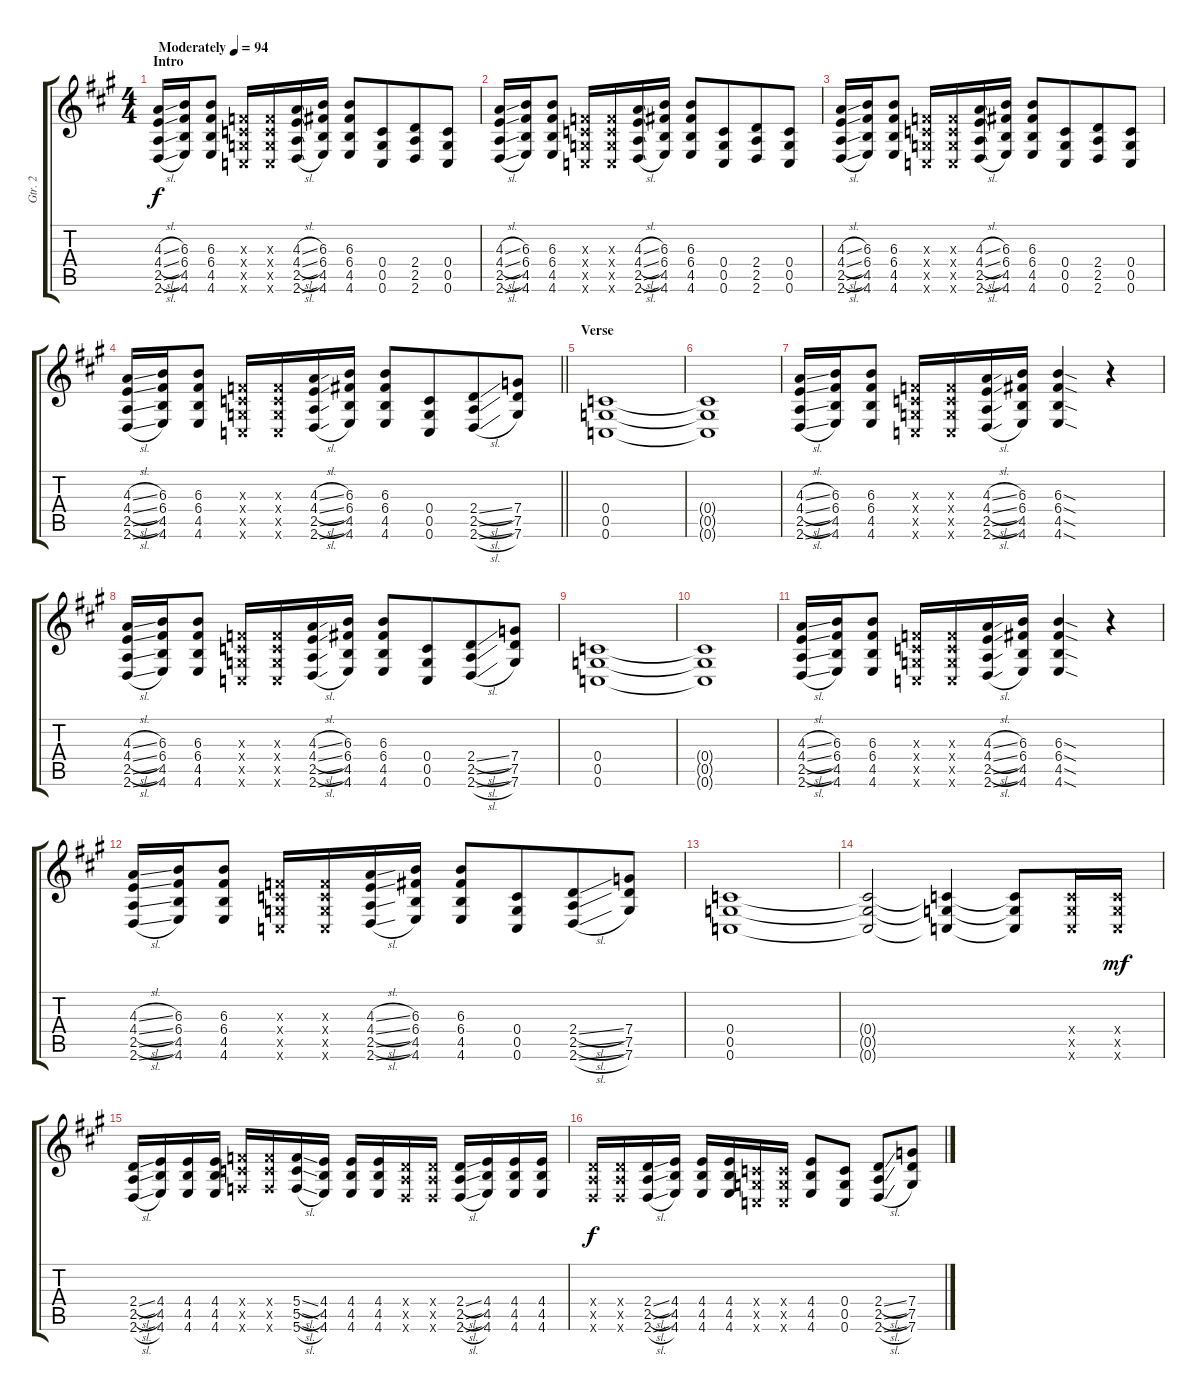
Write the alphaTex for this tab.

\track ("Gtr. 2" "Gtr. 2") {instrument distortionguitar}
\staff {score tabs}
\tuning (D4 A3 F3 C3 G2 C2) {hide}
\ts (4 4)
\section ("" "Intro")
\tempo (94 "Moderately")
\clef g2
\ks a
(4.3{sl} 4.4{sl} 2.5{sl} 2.6{sl}).16{dy f instrument distortionguitar} (6.3 6.4 4.5 4.6).16 (6.3 6.4 4.5 4.6).8 (0.3{x} 0.4{x} 0.5{x} 0.6{x}).16 (0.3{x} 0.4{x} 0.5{x} 0.6{x}).16 (4.3{sl} 4.4{sl} 2.5{sl} 2.6{sl}).16 (6.3 6.4 4.5 4.6).16 (6.3 6.4 4.5 4.6).8 (0.4 0.5 0.6).8{beam merge} (2.4 2.5 2.6).8 (0.4 0.5 0.6).8 |
(4.3{sl} 4.4{sl} 2.5{sl} 2.6{sl}).16 (6.3 6.4 4.5 4.6).16 (6.3 6.4 4.5 4.6).8 (0.3{x} 0.4{x} 0.5{x} 0.6{x}).16 (0.3{x} 0.4{x} 0.5{x} 0.6{x}).16 (4.3{sl} 4.4{sl} 2.5{sl} 2.6{sl}).16 (6.3 6.4 4.5 4.6).16 (6.3 6.4 4.5 4.6).8 (0.4 0.5 0.6).8{beam merge} (2.4 2.5 2.6).8 (0.4 0.5 0.6).8 |
(4.3{sl} 4.4{sl} 2.5{sl} 2.6{sl}).16 (6.3 6.4 4.5 4.6).16 (6.3 6.4 4.5 4.6).8 (0.3{x} 0.4{x} 0.5{x} 0.6{x}).16 (0.3{x} 0.4{x} 0.5{x} 0.6{x}).16 (4.3{sl} 4.4{sl} 2.5{sl} 2.6{sl}).16 (6.3 6.4 4.5 4.6).16 (6.3 6.4 4.5 4.6).8 (0.4 0.5 0.6).8{beam merge} (2.4 2.5 2.6).8 (0.4 0.5 0.6).8 |
\barLineRight lightlight
(4.3{sl} 4.4{sl} 2.5{sl} 2.6{sl}).16 (6.3 6.4 4.5 4.6).16 (6.3 6.4 4.5 4.6).8 (0.3{x} 0.4{x} 0.5{x} 0.6{x}).16 (0.3{x} 0.4{x} 0.5{x} 0.6{x}).16 (4.3{sl} 4.4{sl} 2.5{sl} 2.6{sl}).16 (6.3 6.4 4.5 4.6).16 (6.3 6.4 4.5 4.6).8 (0.4 0.5 0.6).8{beam merge} (2.4{sl} 2.5{sl} 2.6{sl}).8 (7.4 7.5 7.6).8 |
\section ("" "Verse")
(0.4 0.5 0.6).1 |
(0.4{t} 0.5{t} 0.6{t}).1 |
(4.3{sl} 4.4{sl} 2.5{sl} 2.6{sl}).16 (6.3 6.4 4.5 4.6).16 (6.3 6.4 4.5 4.6).8 (0.3{x} 0.4{x} 0.5{x} 0.6{x}).16 (0.3{x} 0.4{x} 0.5{x} 0.6{x}).16 (4.3{sl} 4.4{sl} 2.5{sl} 2.6{sl}).16 (6.3 6.4 4.5 4.6).16 (6.3{sod} 6.4{sod} 4.5{sod} 4.6{sod}).4 r.4 |
(4.3{sl} 4.4{sl} 2.5{sl} 2.6{sl}).16 (6.3 6.4 4.5 4.6).16 (6.3 6.4 4.5 4.6).8 (0.3{x} 0.4{x} 0.5{x} 0.6{x}).16 (0.3{x} 0.4{x} 0.5{x} 0.6{x}).16 (4.3{sl} 4.4{sl} 2.5{sl} 2.6{sl}).16 (6.3 6.4 4.5 4.6).16 (6.3 6.4 4.5 4.6).8 (0.4 0.5 0.6).8{beam merge} (2.4{sl} 2.5{sl} 2.6{sl}).8 (7.4 7.5 7.6).8 |
(0.4 0.5 0.6).1 |
(0.4{t} 0.5{t} 0.6{t}).1 |
(4.3{sl} 4.4{sl} 2.5{sl} 2.6{sl}).16 (6.3 6.4 4.5 4.6).16 (6.3 6.4 4.5 4.6).8 (0.3{x} 0.4{x} 0.5{x} 0.6{x}).16 (0.3{x} 0.4{x} 0.5{x} 0.6{x}).16 (4.3{sl} 4.4{sl} 2.5{sl} 2.6{sl}).16 (6.3 6.4 4.5 4.6).16 (6.3{sod} 6.4{sod} 4.5{sod} 4.6{sod}).4 r.4 |
(4.3{sl} 4.4{sl} 2.5{sl} 2.6{sl}).16 (6.3 6.4 4.5 4.6).16 (6.3 6.4 4.5 4.6).8 (0.3{x} 0.4{x} 0.5{x} 0.6{x}).16 (0.3{x} 0.4{x} 0.5{x} 0.6{x}).16 (4.3{sl} 4.4{sl} 2.5{sl} 2.6{sl}).16 (6.3 6.4 4.5 4.6).16 (6.3 6.4 4.5 4.6).8 (0.4 0.5 0.6).8{beam merge} (2.4{sl} 2.5{sl} 2.6{sl}).8 (7.4 7.5 7.6).8 |
(0.4 0.5 0.6).1 |
(0.4{t} 0.5{t} 0.6{t}).2 (0.4{t} 0.5{t} 0.6{t}).4 (0.4{t} 0.5{t} 0.6{t}).8 (0.4{x} 0.5{x} 0.6{x}).16 (0.4{x} 0.5{x} 0.6{x}).16{dy mf} |
(2.4{sl} 2.5{sl} 2.6{sl}).16 (4.4 4.5 4.6).16 (4.4 4.5 4.6).16 (4.4 4.5 4.6).16 (5.4{x} 5.5{x} 5.6{x}).16 (5.4{x} 5.5{x} 5.6{x}).16 (5.4{sl} 5.5{sl} 5.6{sl}).16 (4.4 4.5 4.6).16 (4.4 4.5 4.6).16 (4.4 4.5 4.6).16 (2.4{x} 2.5{x} 2.6{x}).16 (2.4{x} 2.5{x} 2.6{x}).16 (2.4{sl} 2.5{sl} 2.6{sl}).16 (4.4 4.5 4.6).16 (4.4 4.5 4.6).16 (4.4 4.5 4.6).16 |
(2.4{x} 2.5{x} 2.6{x}).16{dy f} (2.4{x} 2.5{x} 2.6{x}).16 (2.4{sl} 2.5{sl} 2.6{sl}).16 (4.4 4.5 4.6).16 (4.4 4.5 4.6).16 (4.4 4.5 4.6).16 (0.4{x} 0.5{x} 0.6{x}).16 (0.4{x} 0.5{x} 0.6{x}).16 (4.4 4.5 4.6).8 (0.4 0.5 0.6).8 (2.4{sl} 2.5{sl} 2.6{sl}).8 (7.4 7.5 7.6).8
